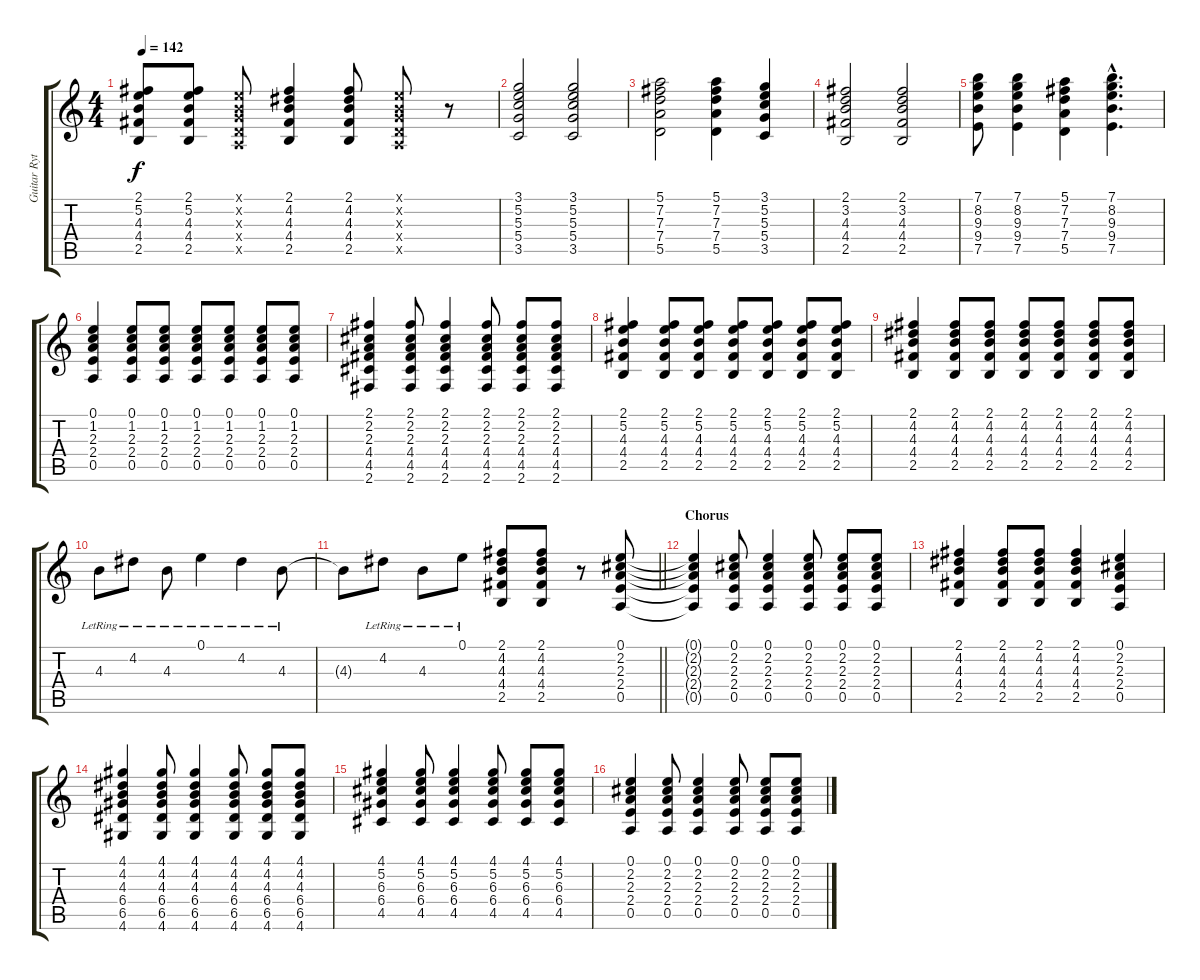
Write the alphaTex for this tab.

\track ("Guitar Rythm" "Guitar Ryt") {instrument electricguitarclean}
\staff {score tabs}
\tuning (E4 B3 G3 D3 A2 E2) {hide}
\ts (4 4)
\tempo 142
\clef g2
\ks c
(2.1{t} 5.2{t} 4.3{t} 4.4{t} 2.5{t}).8{dy f} (2.1 5.2 4.3 4.4 2.5).8 (0.1{x} 0.2{x} 0.3{x} 0.4{x} 0.5{x}).8 (2.1 4.2 4.3 4.4 2.5).4 (2.1 4.2 4.3 4.4 2.5).8 (0.1{x} 0.2{x} 0.3{x} 0.4{x} 0.5{x}).8 r.8 |
(3.1 5.2 5.3 5.4 3.5).2 (3.1 5.2 5.3 5.4 3.5).2 |
(5.1 7.2 7.3 7.4 5.5).2 (5.1 7.2 7.3 7.4 5.5).4 (3.1 5.2 5.3 5.4 3.5).4 |
(2.1 3.2 4.3 4.4 2.5).2 (2.1 3.2 4.3 4.4 2.5).2 |
(7.1 8.2 9.3 9.4 7.5).8 (7.1 8.2 9.3 9.4 7.5).4 (5.1 7.2 7.3 7.4 5.5).4 (7.1{hac} 8.2{hac} 9.3{hac} 9.4{hac} 7.5{hac}).4{d} |
(0.1 1.2 2.3 2.4 0.5).4 (0.1 1.2 2.3 2.4 0.5).8 (0.1 1.2 2.3 2.4 0.5).8 (0.1 1.2 2.3 2.4 0.5).8 (0.1 1.2 2.3 2.4 0.5).8 (0.1 1.2 2.3 2.4 0.5).8 (0.1 1.2 2.3 2.4 0.5).8 |
(2.1 2.2 2.3 4.4 4.5 2.6).4 (2.1 2.2 2.3 4.4 4.5 2.6).8 (2.1 2.2 2.3 4.4 4.5 2.6).4 (2.1 2.2 2.3 4.4 4.5 2.6).8 (2.1 2.2 2.3 4.4 4.5 2.6).8 (2.1 2.2 2.3 4.4 4.5 2.6).8 |
(2.1 5.2 4.3 4.4 2.5).4 (2.1 5.2 4.3 4.4 2.5).8 (2.1 5.2 4.3 4.4 2.5).8 (2.1 5.2 4.3 4.4 2.5).8 (2.1 5.2 4.3 4.4 2.5).8 (2.1 5.2 4.3 4.4 2.5).8 (2.1 5.2 4.3 4.4 2.5).8 |
(2.1 4.2 4.3 4.4 2.5).4 (2.1 4.2 4.3 4.4 2.5).8 (2.1 4.2 4.3 4.4 2.5).8 (2.1 4.2 4.3 4.4 2.5).8 (2.1 4.2 4.3 4.4 2.5).8 (2.1 4.2 4.3 4.4 2.5).8 (2.1 4.2 4.3 4.4 2.5).8 |
4.3{lr}.8 4.2{lr}.8 4.3{lr}.8 0.1{lr}.4 4.2{lr}.4 4.3{lr}.8 |
\barLineRight lightlight
4.3{t}.8 4.2{lr}.8 4.3{lr}.8 0.1{lr}.8 (2.1 4.2 4.3 4.4 2.5).8 (2.1 4.2 4.3 4.4 2.5).8 r.8 (0.1 2.2 2.3 2.4 0.5).8 |
\section ("" "Chorus")
(0.1{t} 2.2{t} 2.3{t} 2.4{t} 0.5{t}).4 (0.1 2.2 2.3 2.4 0.5).8 (0.1 2.2 2.3 2.4 0.5).4 (0.1 2.2 2.3 2.4 0.5).8 (0.1 2.2 2.3 2.4 0.5).8 (0.1 2.2 2.3 2.4 0.5).8 |
(2.1 4.2 4.3 4.4 2.5).4 (2.1 4.2 4.3 4.4 2.5).8 (2.1 4.2 4.3 4.4 2.5).8 (2.1 4.2 4.3 4.4 2.5).4 (0.1 2.2 2.3 2.4 0.5).4 |
(4.1 4.2 4.3 6.4 6.5 4.6).4 (4.1 4.2 4.3 6.4 6.5 4.6).8 (4.1 4.2 4.3 6.4 6.5 4.6).4 (4.1 4.2 4.3 6.4 6.5 4.6).8 (4.1 4.2 4.3 6.4 6.5 4.6).8 (4.1 4.2 4.3 6.4 6.5 4.6).8 |
(4.1 5.2 6.3 6.4 4.5).4 (4.1 5.2 6.3 6.4 4.5).8 (4.1 5.2 6.3 6.4 4.5).4 (4.1 5.2 6.3 6.4 4.5).8 (4.1 5.2 6.3 6.4 4.5).8 (4.1 5.2 6.3 6.4 4.5).8 |
(0.1 2.2 2.3 2.4 0.5).4 (0.1 2.2 2.3 2.4 0.5).8 (0.1 2.2 2.3 2.4 0.5).4 (0.1 2.2 2.3 2.4 0.5).8 (0.1 2.2 2.3 2.4 0.5).8 (0.1 2.2 2.3 2.4 0.5).8
